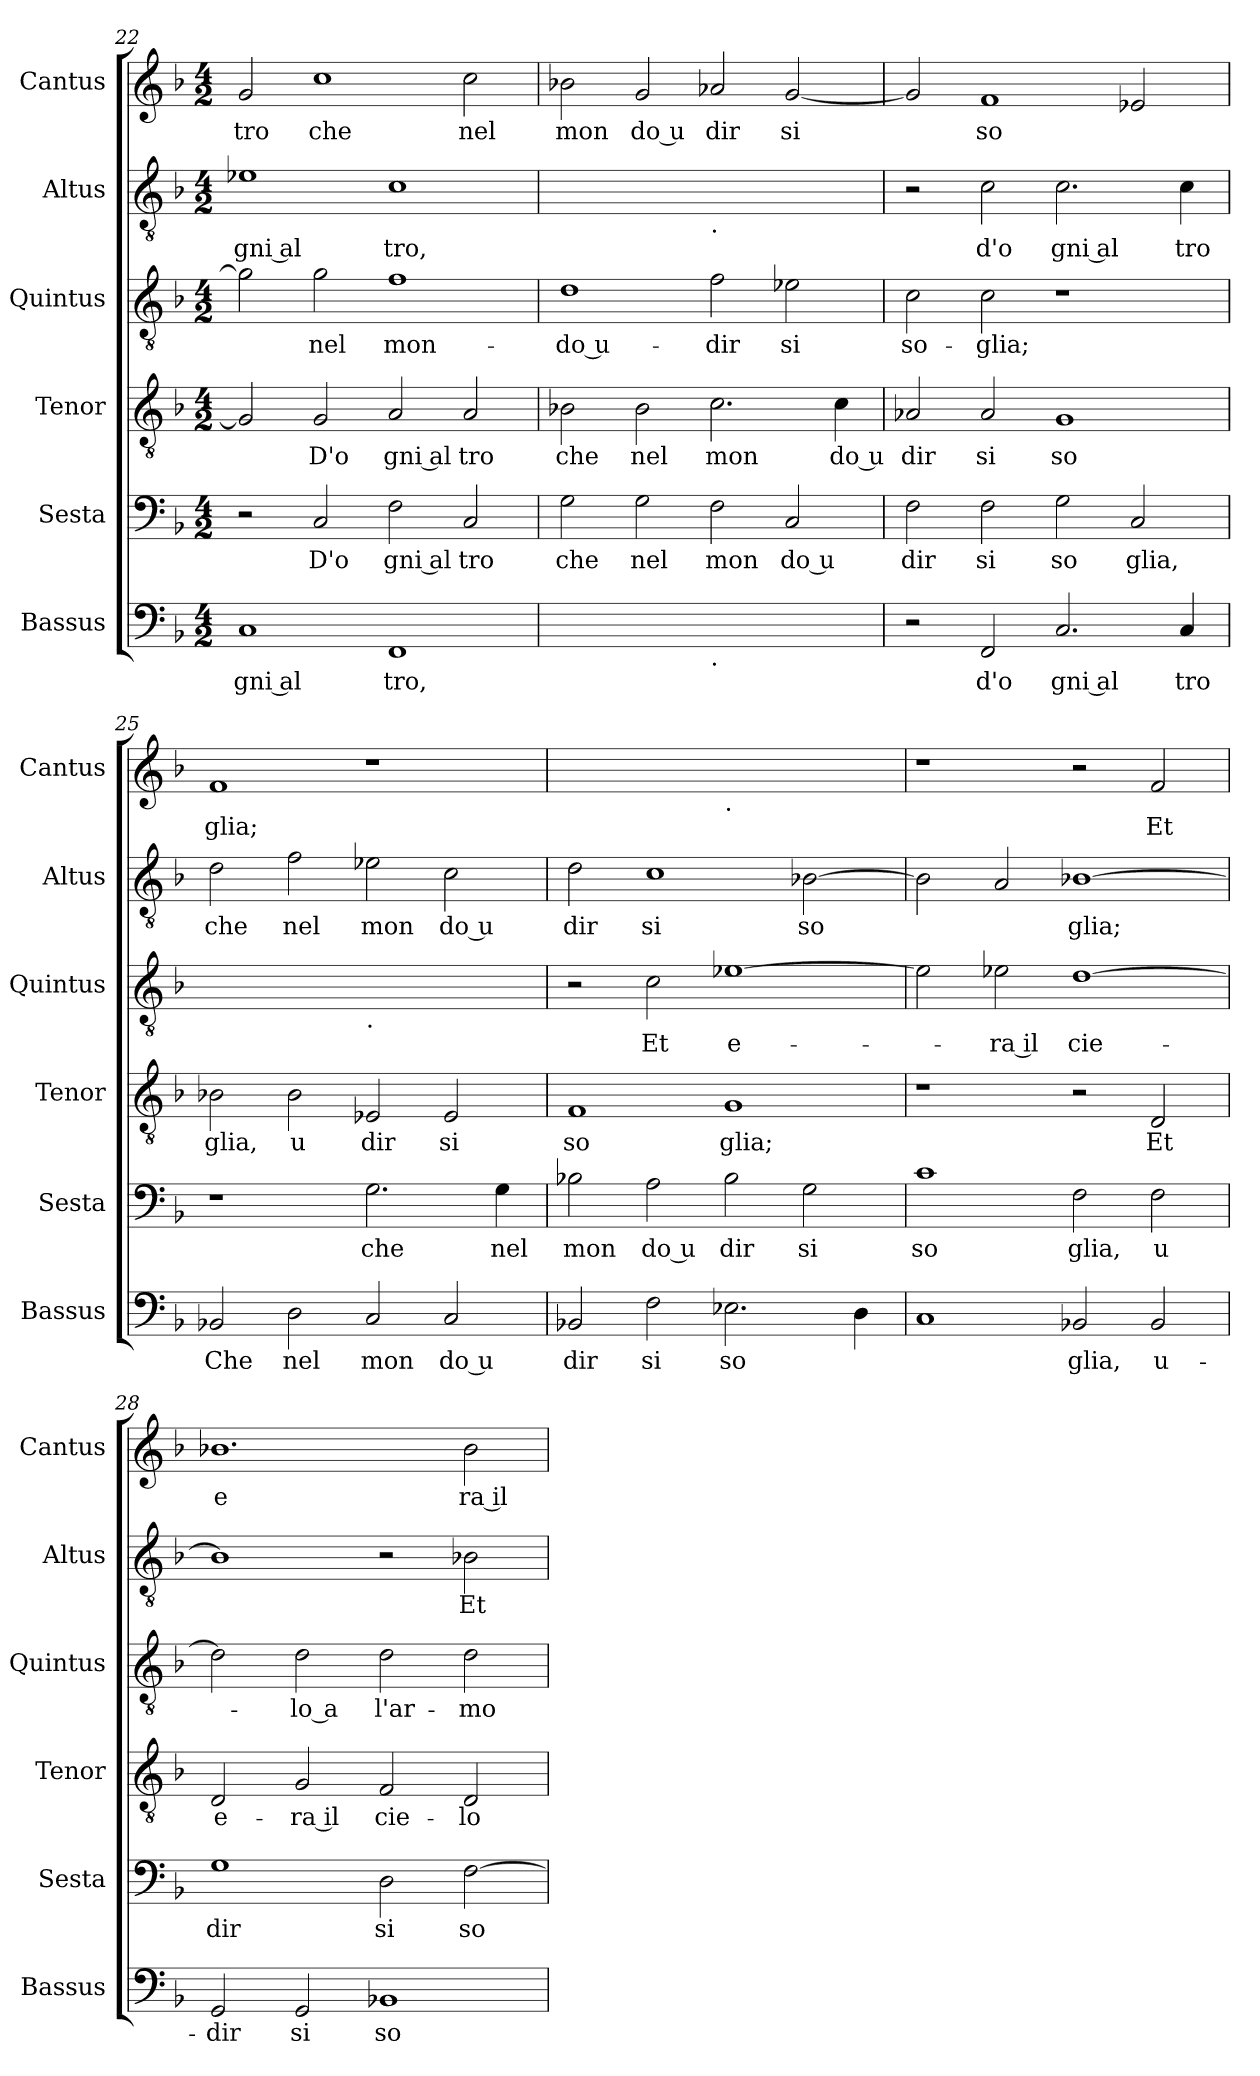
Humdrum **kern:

**kern	**text	**kern	**text	**kern	**text	**kern	**text	**kern	**text	**kern	**text
*part6	*part6	*part5	*part5	*part4	*part4	*part3	*part3	*part2	*part2	*part1	*part1
*staff6	*staff6	*staff5	*staff5	*staff4	*staff4	*staff3	*staff3	*staff2	*staff2	*staff1	*staff1
*I"Bassus	*	*I"Sesta	*	*I"Tenor	*	*I"Quintus	*	*I"Altus	*	*I"Cantus	*
*I'Bassus	*	*I'Sesta	*	*I'Tenor	*	*I'Quintus	*	*I'Altus	*	*I'Cantus	*
*clefF4	*	*clefF4	*	*clefGv2	*	*clefGv2	*	*clefGv2	*	*clefG2	*
*k[b-]	*	*k[b-]	*	*k[b-]	*	*k[b-]	*	*k[b-]	*	*k[b-]	*
*F:	*	*F:	*	*F:	*	*F:	*	*F:	*	*F:	*
*M4/2	*	*M4/2	*	*M4/2	*	*M4/2	*	*M4/2	*	*M4/2	*
=22	=22	=22	=22	=22	=22	=22	=22	=22	=22	=22	=22
!	!LO:LY:b	!	!	!	!	!	!	!	!LO:LY:b	!	!LO:LY:b
1C	gni al	2r	.	2G/]	.	2g\]	.	1e-X	gni al	2g/	tro
!	!	!	!LO:LY:b	!	!LO:LY:b	!	!LO:LY:b	!	!	!	!LO:LY:b
.	.	2C/	D'o	2G/	D'o	2g\	nel	.	.	1cc	che
!	!LO:LY:b	!	!LO:LY:b	!	!LO:LY:b	!	!LO:LY:b	!	!LO:LY:b	!	!
1FF	tro,	2F\	gni al	2A/	gni al	1f	mon-	1c	tro,	.	.
!	!	!	!LO:LY:b	!	!LO:LY:b	!	!	!	!	!	!LO:LY:b
.	.	2C/	tro	2A/	tro	.	.	.	.	2cc\	nel
=23	=23	=23	=23	=23	=23	=23	=23	=23	=23	=23	=23
!	!	!	!LO:LY:b	!	!LO:LY:b	!	!LO:LY:b	!	!	!	!LO:LY:b
*^	*	*	*	*	*	*	*	*^	*	*	*
0ryy	1ryy	.	2G\	che	2B-X\	che	1d	-do u-	0ryy	1ryy	.	2b-X\	mon
!	!	!	!	!LO:LY:b	!	!LO:LY:b	!	!	!	!	!	!	!LO:LY:b
.	.	.	2G\	nel	2B-\	nel	.	.	.	.	.	2g/	do u
!	!	!	!	!	!	!	!	!	!	!LO:TX:b:t=.	!	!	!
!	!LO:TX:b:t=.	!	!	!	!	!	!	!	!	!	!	!	!
!	!	!	!	!LO:LY:b	!	!LO:LY:b	!	!LO:LY:b	!	!	!	!	!LO:LY:b
.	1ryy	.	2F\	mon	2.c\	mon	2f\	-dir	.	1ryy	.	2a-X/	dir
!	!	!	!	!LO:LY:b	!	!	!	!LO:LY:b	!	!	!	!	!LO:LY:b
.	.	.	2C/	do u	.	.	2e-X\	si	.	.	.	[2g/	si
!	!	!	!	!	!	!LO:LY:b	!	!	!	!	!	!	!
.	.	.	.	.	4c\	do u	.	.	.	.	.	.	.
=24	=24	=24	=24	=24	=24	=24	=24	=24	=24	=24	=24	=24	=24
!	!	!	!	!LO:LY:b	!	!LO:LY:b	!	!LO:LY:b	!	!	!	!	!
*v	*v	*	*	*	*	*	*	*	*v	*v	*	*	*
2r	.	2F\	dir	2A-X/	dir	2c\	so-	2r	.	2g/]	.
!	!LO:LY:b	!	!LO:LY:b	!	!LO:LY:b	!	!LO:LY:b	!	!LO:LY:b	!	!LO:LY:b
2FF/	d'o	2F\	si	2A-/	si	2c\	-glia;	2c\	d'o	1f	so
!	!LO:LY:b	!	!LO:LY:b	!	!LO:LY:b	!	!	!	!LO:LY:b	!	!
2.C/	gni al	2G\	so	1G	so	1r	.	2.c\	gni al	.	.
!	!	!	!LO:LY:b	!	!	!	!	!	!	!	!
.	.	2C/	glia,	.	.	.	.	.	.	2e-X/	.
!	!LO:LY:b	!	!	!	!	!	!	!	!LO:LY:b	!	!
4C/	tro	.	.	.	.	.	.	4c\	tro	.	.
=25	=25	=25	=25	=25	=25	=25	=25	=25	=25	=25	=25
!	!LO:LY:b	!	!	!	!LO:LY:b	!	!	!	!LO:LY:b	!	!LO:LY:b
*	*	*	*	*	*	*^	*	*	*	*	*
2BB-X/	Che	1r	.	2B-X\	glia,	0ryy	1ryy	.	2d\	che	1f	glia;
!	!LO:LY:b	!	!	!	!LO:LY:b	!	!	!	!	!LO:LY:b	!	!
2D\	nel	.	.	2B-\	u	.	.	.	2f\	nel	.	.
!	!	!	!	!	!	!	!LO:TX:b:t=.	!	!	!	!	!
!	!LO:LY:b	!	!LO:LY:b	!	!LO:LY:b	!	!	!	!	!LO:LY:b	!	!
2C/	mon	2.G\	che	2E-X/	dir	.	1ryy	.	2e-X\	mon	1r	.
!	!LO:LY:b	!	!	!	!LO:LY:b	!	!	!	!	!LO:LY:b	!	!
2C/	do u	.	.	2E-/	si	.	.	.	2c\	do u	.	.
!	!	!	!LO:LY:b	!	!	!	!	!	!	!	!	!
.	.	4G\	nel	.	.	.	.	.	.	.	.	.
=26	=26	=26	=26	=26	=26	=26	=26	=26	=26	=26	=26	=26
!	!LO:LY:b	!	!LO:LY:b	!	!LO:LY:b	!	!	!	!	!LO:LY:b	!	!
*	*	*	*	*	*	*v	*v	*	*	*	*^	*
2BB-X/	dir	2B-X\	mon	1F	so	2r	.	2d\	dir	0ryy	1ryy	.
!	!LO:LY:b	!	!LO:LY:b	!	!	!	!LO:LY:b	!	!LO:LY:b	!	!	!
2F\	si	2A\	do u	.	.	2c\	Et	1c	si	.	.	.
!	!	!	!	!	!	!	!	!	!	!	!LO:TX:b:t=.	!
!	!LO:LY:b	!	!LO:LY:b	!	!LO:LY:b	!	!LO:LY:b	!	!	!	!	!
2.E-X\	so	2B-\	dir	1G	glia;	[1e-X	e-	.	.	.	1ryy	.
!	!	!	!LO:LY:b	!	!	!	!	!	!LO:LY:b	!	!	!
.	.	2G\	si	.	.	.	.	[2B-X\	so	.	.	.
4D\	.	.	.	.	.	.	.	.	.	.	.	.
=27	=27	=27	=27	=27	=27	=27	=27	=27	=27	=27	=27	=27
!	!	!	!LO:LY:b	!	!	!	!	!	!	!	!	!
*	*	*	*	*	*	*	*	*	*	*v	*v	*
1C	.	1c	so	1r	.	2e-\]	.	2B-\]	.	1r	.
!	!	!	!	!	!	!	!LO:LY:b	!	!	!	!
.	.	.	.	.	.	2e-X\	-ra il	2A/	.	.	.
!	!LO:LY:b	!	!LO:LY:b	!	!	!	!LO:LY:b	!	!LO:LY:b	!	!
2BB-X/	glia,	2F\	glia,	2r	.	[1d	cie-	[1B-X	glia;	2r	.
!	!LO:LY:b	!	!LO:LY:b	!	!LO:LY:b	!	!	!	!	!	!LO:LY:b
2BB-/	u-	2F\	u	2D/	Et	.	.	.	.	2f/	Et
=28	=28	=28	=28	=28	=28	=28	=28	=28	=28	=28	=28
!	!LO:LY:b	!	!LO:LY:b	!	!LO:LY:b	!	!	!	!	!	!LO:LY:b
2GG/	-dir	1G	dir	2D/	e-	2d\]	.	1B-]	.	1.b-X	e
!	!LO:LY:b	!	!	!	!LO:LY:b	!	!LO:LY:b	!	!	!	!
2GG/	si	.	.	2G/	-ra il	2d\	-lo a	.	.	.	.
!	!LO:LY:b	!	!LO:LY:b	!	!LO:LY:b	!	!LO:LY:b	!	!	!	!
1BB-X	so-	2D\	si	2F/	cie-	2d\	l'ar-	2r	.	.	.
!	!	!	!LO:LY:b	!	!LO:LY:b	!	!LO:LY:b	!	!LO:LY:b	!	!LO:LY:b
.	.	[2F\	so	2D/	-lo	2d\	-mo-	2B-X\	Et	2b-\	ra il
=	=	=	=	=	=	=	=	=	=	=	=
*-	*-	*-	*-	*-	*-	*-	*-	*-	*-	*-	*-
